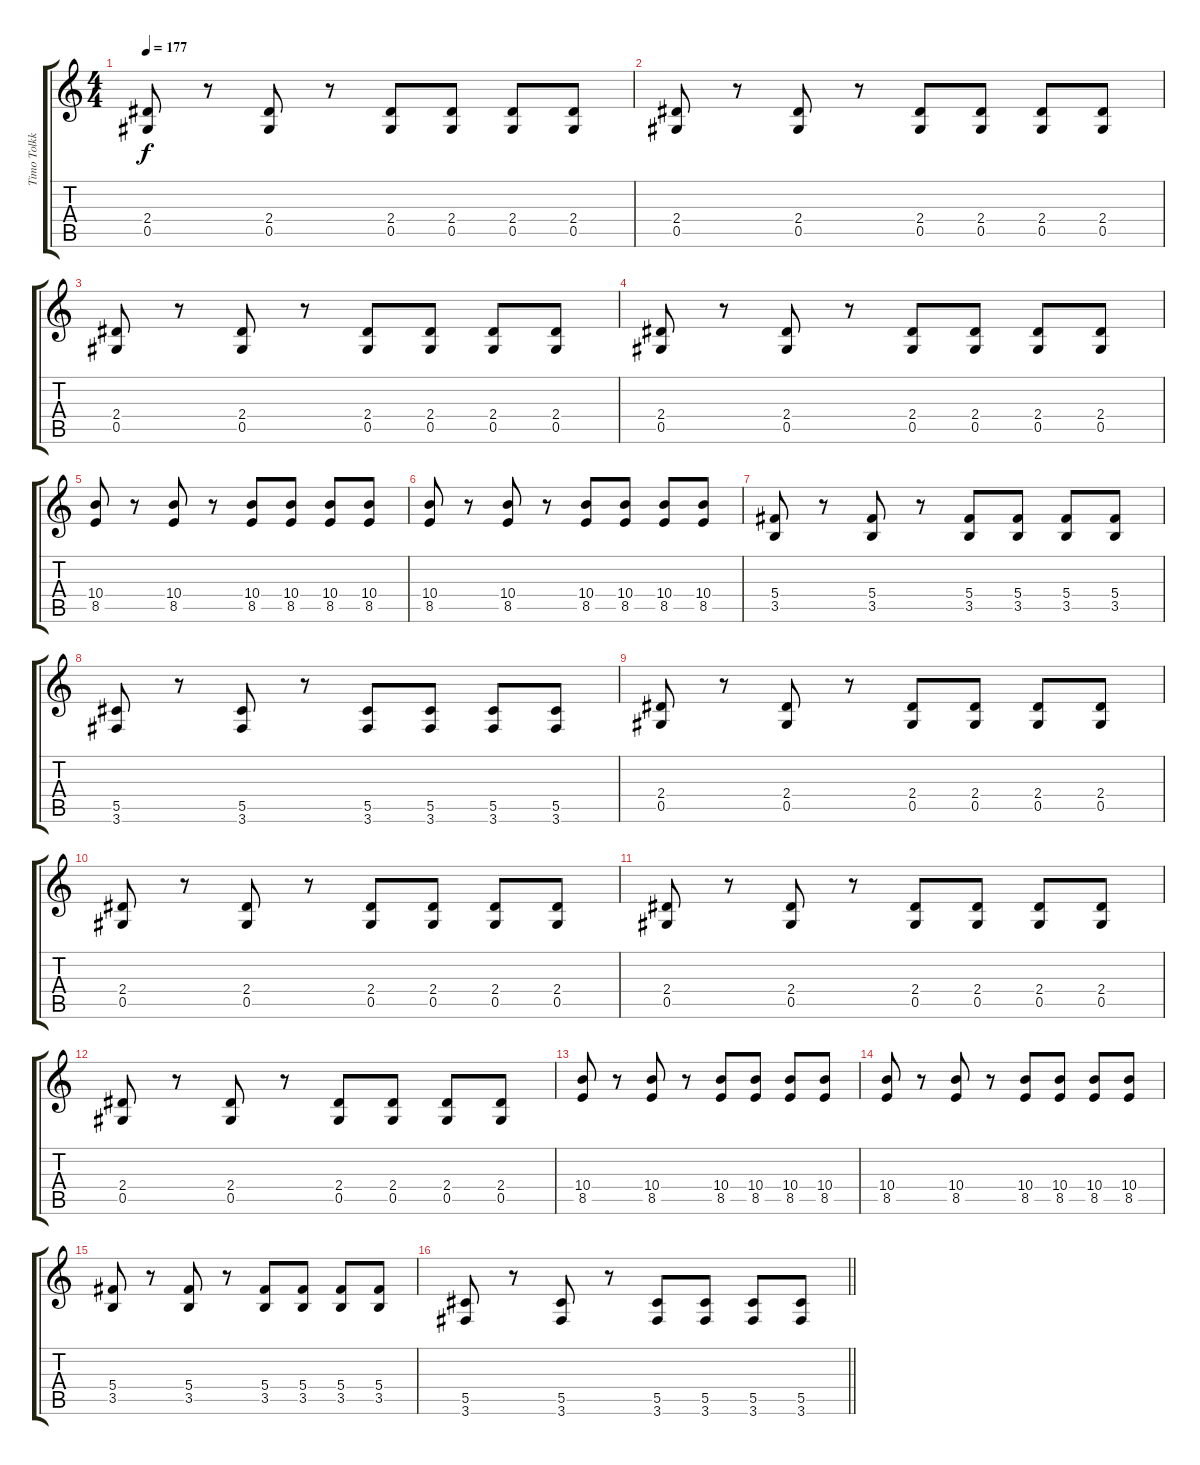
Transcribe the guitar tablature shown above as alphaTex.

\track ("Timo Tolkki 2" "Timo Tolkk") {instrument distortionguitar}
\staff {score tabs}
\tuning (Eb4 Bb3 Gb3 Db3 Ab2 Eb2) {hide}
\ts (4 4)
\tempo 177
\clef g2
\ks c
(2.4 0.5).8{dy f} r.8 (2.4 0.5).8 r.8 (2.4 0.5).8 (2.4 0.5).8 (2.4 0.5).8 (2.4 0.5).8 |
(2.4 0.5).8 r.8 (2.4 0.5).8 r.8 (2.4 0.5).8 (2.4 0.5).8 (2.4 0.5).8 (2.4 0.5).8 |
(2.4 0.5).8 r.8 (2.4 0.5).8 r.8 (2.4 0.5).8 (2.4 0.5).8 (2.4 0.5).8 (2.4 0.5).8 |
(2.4 0.5).8 r.8 (2.4 0.5).8 r.8 (2.4 0.5).8 (2.4 0.5).8 (2.4 0.5).8 (2.4 0.5).8 |
(10.4 8.5).8 r.8 (10.4 8.5).8 r.8 (10.4 8.5).8 (10.4 8.5).8 (10.4 8.5).8 (10.4 8.5).8 |
(10.4 8.5).8 r.8 (10.4 8.5).8 r.8 (10.4 8.5).8 (10.4 8.5).8 (10.4 8.5).8 (10.4 8.5).8 |
(5.4 3.5).8 r.8 (5.4 3.5).8 r.8 (5.4 3.5).8 (5.4 3.5).8 (5.4 3.5).8 (5.4 3.5).8 |
(5.5 3.6).8 r.8 (5.5 3.6).8 r.8 (5.5 3.6).8 (5.5 3.6).8 (5.5 3.6).8 (5.5 3.6).8 |
(2.4 0.5).8 r.8 (2.4 0.5).8 r.8 (2.4 0.5).8 (2.4 0.5).8 (2.4 0.5).8 (2.4 0.5).8 |
(2.4 0.5).8 r.8 (2.4 0.5).8 r.8 (2.4 0.5).8 (2.4 0.5).8 (2.4 0.5).8 (2.4 0.5).8 |
(2.4 0.5).8 r.8 (2.4 0.5).8 r.8 (2.4 0.5).8 (2.4 0.5).8 (2.4 0.5).8 (2.4 0.5).8 |
(2.4 0.5).8 r.8 (2.4 0.5).8 r.8 (2.4 0.5).8 (2.4 0.5).8 (2.4 0.5).8 (2.4 0.5).8 |
(10.4 8.5).8 r.8 (10.4 8.5).8 r.8 (10.4 8.5).8 (10.4 8.5).8 (10.4 8.5).8 (10.4 8.5).8 |
(10.4 8.5).8 r.8 (10.4 8.5).8 r.8 (10.4 8.5).8 (10.4 8.5).8 (10.4 8.5).8 (10.4 8.5).8 |
(5.4 3.5).8 r.8 (5.4 3.5).8 r.8 (5.4 3.5).8 (5.4 3.5).8 (5.4 3.5).8 (5.4 3.5).8 |
\barLineRight lightlight
(5.5 3.6).8 r.8 (5.5 3.6).8 r.8 (5.5 3.6).8 (5.5 3.6).8 (5.5 3.6).8 (5.5 3.6).8
